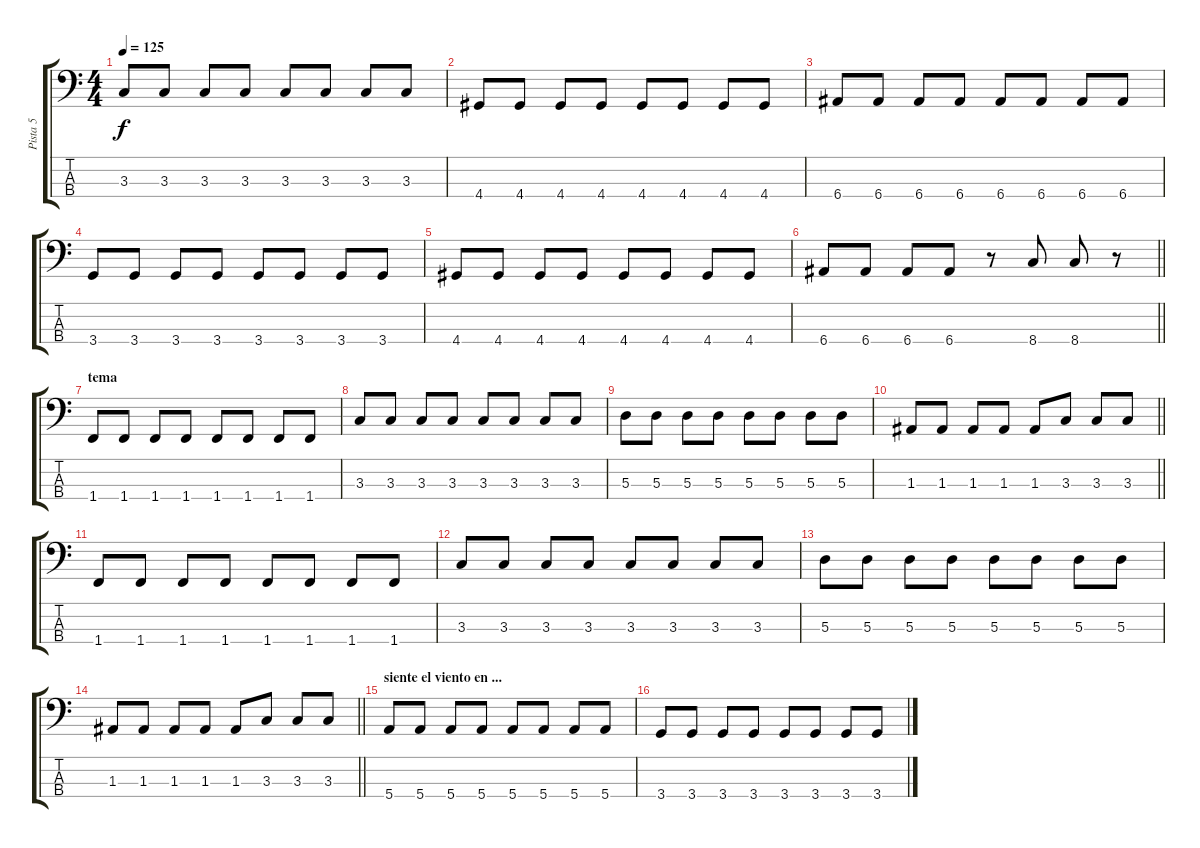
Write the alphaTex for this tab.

\track ("Pista 5" "Pista 5") {instrument electricbassfinger}
\staff {score tabs}
\tuning (G2 D2 A1 E1) {hide}
\ts (4 4)
\tempo 125
\clef f4
\ks c
3.3.8{dy f} 3.3.8 3.3.8 3.3.8 3.3.8 3.3.8 3.3.8 3.3.8 |
4.4.8 4.4.8 4.4.8 4.4.8 4.4.8 4.4.8 4.4.8 4.4.8 |
6.4.8 6.4.8 6.4.8 6.4.8 6.4.8 6.4.8 6.4.8 6.4.8 |
3.4.8 3.4.8 3.4.8 3.4.8 3.4.8 3.4.8 3.4.8 3.4.8 |
4.4.8 4.4.8 4.4.8 4.4.8 4.4.8 4.4.8 4.4.8 4.4.8 |
\barLineRight lightlight
6.4.8 6.4.8 6.4.8 6.4.8 r.8 8.4.8 8.4.8 r.8 |
\section ("" "tema")
1.4.8 1.4.8 1.4.8 1.4.8 1.4.8 1.4.8 1.4.8 1.4.8 |
3.3.8 3.3.8 3.3.8 3.3.8 3.3.8 3.3.8 3.3.8 3.3.8 |
5.3.8 5.3.8 5.3.8 5.3.8 5.3.8 5.3.8 5.3.8 5.3.8 |
\barLineRight lightlight
1.3.8 1.3.8 1.3.8 1.3.8 1.3.8 3.3.8 3.3.8 3.3.8 |
1.4.8 1.4.8 1.4.8 1.4.8 1.4.8 1.4.8 1.4.8 1.4.8 |
3.3.8 3.3.8 3.3.8 3.3.8 3.3.8 3.3.8 3.3.8 3.3.8 |
5.3.8 5.3.8 5.3.8 5.3.8 5.3.8 5.3.8 5.3.8 5.3.8 |
\barLineRight lightlight
1.3.8 1.3.8 1.3.8 1.3.8 1.3.8 3.3.8 3.3.8 3.3.8 |
\section ("" "siente el viento en ...")
5.4.8 5.4.8 5.4.8 5.4.8 5.4.8 5.4.8 5.4.8 5.4.8 |
3.4.8 3.4.8 3.4.8 3.4.8 3.4.8 3.4.8 3.4.8 3.4.8
